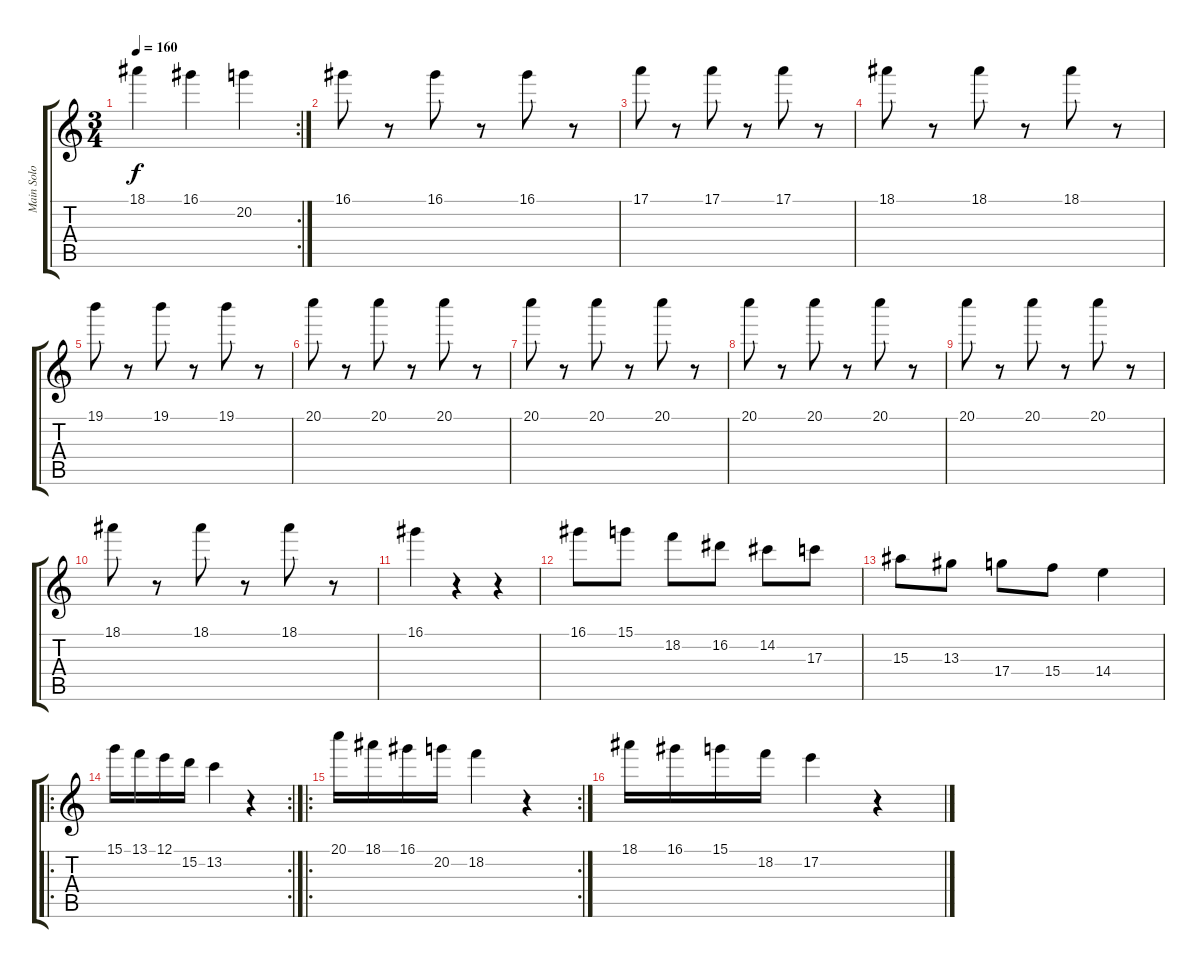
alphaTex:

\track ("Main Solo" "Main Solo") {instrument overdrivenguitar}
\staff {score tabs}
\tuning (E4 B3 G3 D3 A2 E2) {hide}
\rc 2
\ts (3 4)
\tempo 160
\clef g2
\ks c
18.1.4{dy f} 16.1.4 20.2.4 |
16.1.8 r.8 16.1.8 r.8 16.1.8 r.8 |
17.1.8 r.8 17.1.8 r.8 17.1.8 r.8 |
18.1.8 r.8 18.1.8 r.8 18.1.8 r.8 |
19.1.8 r.8 19.1.8 r.8 19.1.8 r.8 |
20.1.8 r.8 20.1.8 r.8 20.1.8 r.8 |
20.1.8 r.8 20.1.8 r.8 20.1.8 r.8 |
20.1.8 r.8 20.1.8 r.8 20.1.8 r.8 |
20.1.8 r.8 20.1.8 r.8 20.1.8 r.8 |
18.1.8 r.8 18.1.8 r.8 18.1.8 r.8 |
16.1.4 r.4 r.4 |
16.1.8 15.1.8 18.2.8 16.2.8 14.2.8 17.3.8 |
15.3.8 13.3.8 17.4.8 15.4.8 14.4.4 |
\ro
\rc 2
15.1.16 13.1.16 12.1.16 15.2.16 13.2.4 r.4 |
\ro
\rc 2
20.1.16 18.1.16 16.1.16 20.2.16 18.2.4 r.4 |
18.1.16 16.1.16 15.1.16 18.2.16 17.2.4 r.4
